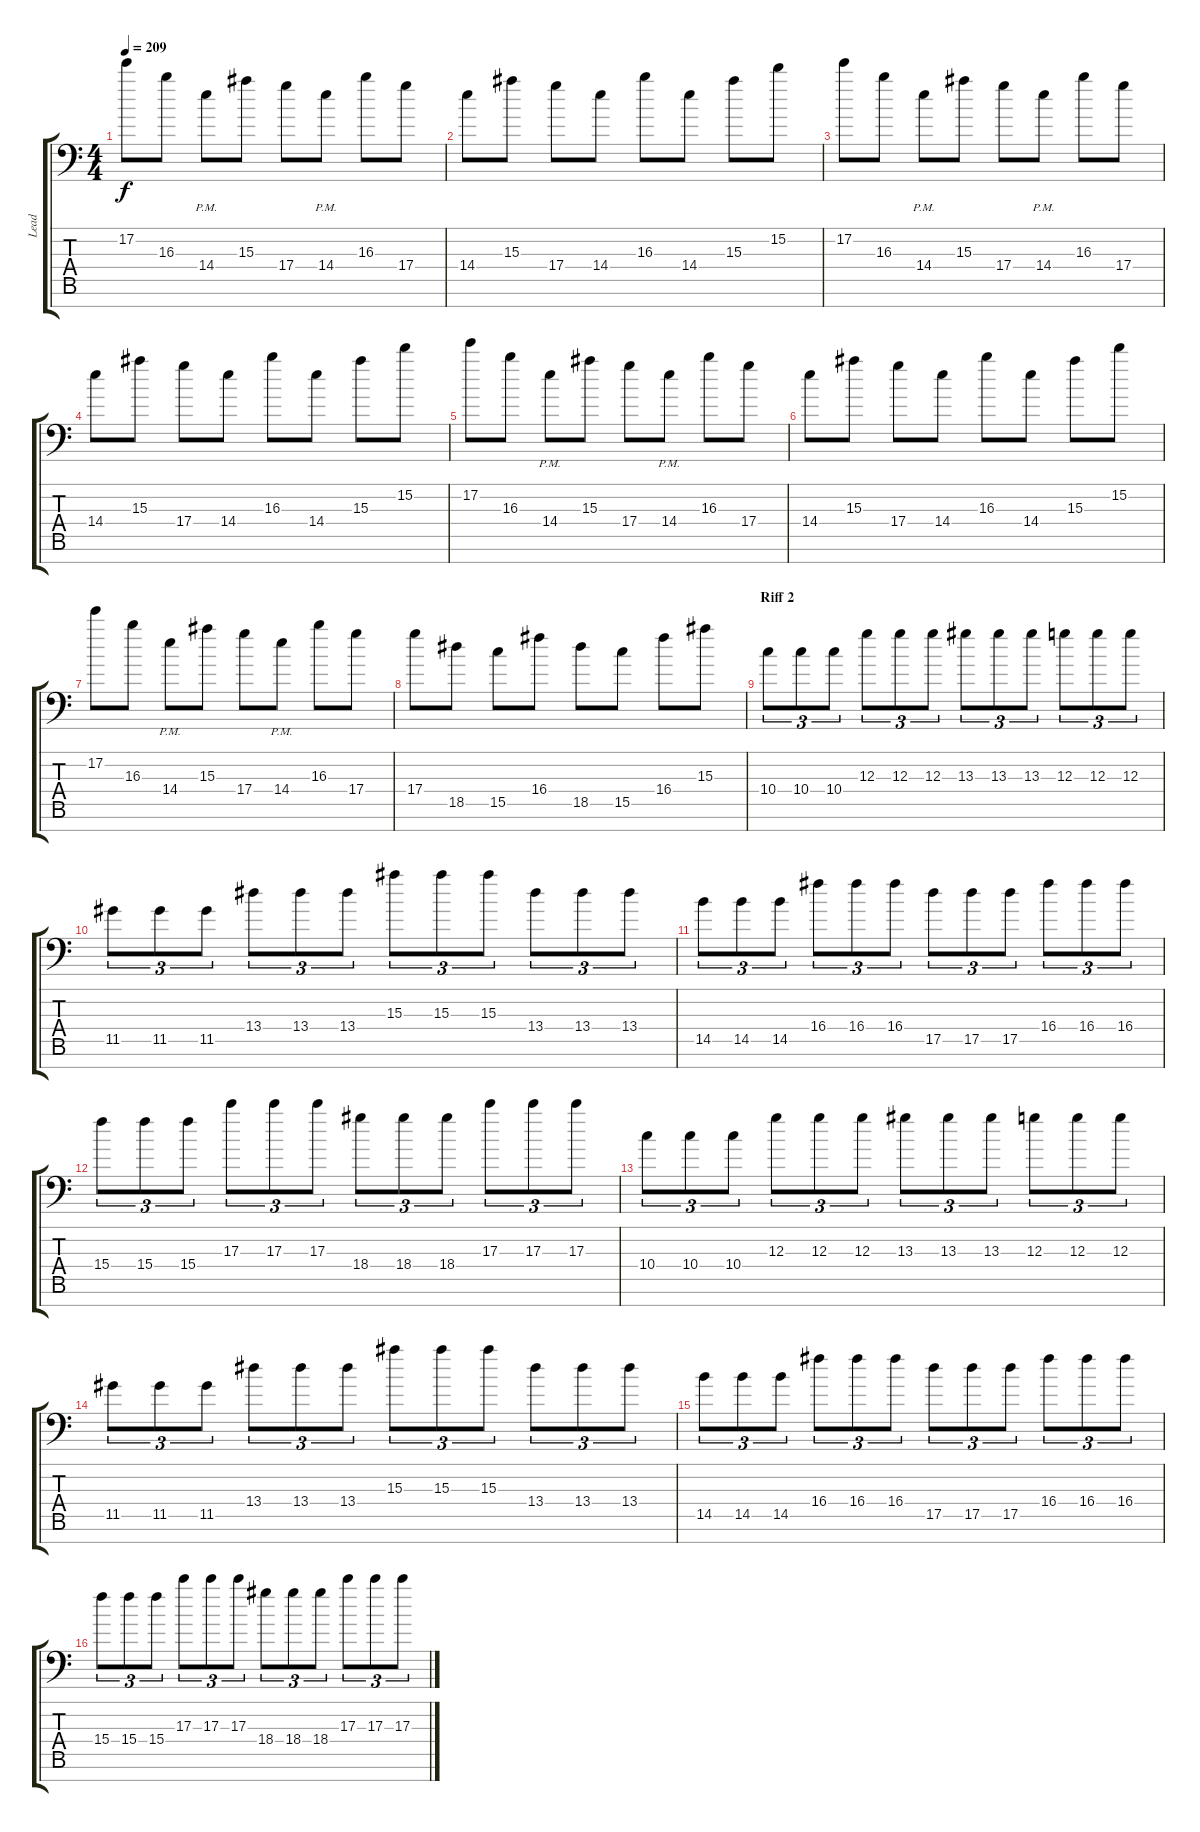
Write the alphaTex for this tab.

\track ("Lead" "Lead") {instrument distortionguitar}
\staff {score tabs}
\tuning (E4 B3 G3 D3 A2 E2 C-1) {hide}
\ts (4 4)
\tempo 209
\clef f4
\ks c
17.2.8{dy f} 16.3.8 14.4{pm}.8 15.3.8 17.4.8 14.4{pm}.8 16.3.8 17.4.8 |
14.4.8 15.3.8 17.4.8 14.4.8 16.3.8 14.4.8 15.3.8 15.2.8 |
17.2.8 16.3.8 14.4{pm}.8 15.3.8 17.4.8 14.4{pm}.8 16.3.8 17.4.8 |
14.4.8 15.3.8 17.4.8 14.4.8 16.3.8 14.4.8 15.3.8 15.2.8 |
17.2.8 16.3.8 14.4{pm}.8 15.3.8 17.4.8 14.4{pm}.8 16.3.8 17.4.8 |
14.4.8 15.3.8 17.4.8 14.4.8 16.3.8 14.4.8 15.3.8 15.2.8 |
17.2.8 16.3.8 14.4{pm}.8 15.3.8 17.4.8 14.4{pm}.8 16.3.8 17.4.8 |
17.4.8 18.5.8 15.5.8 16.4.8 18.5.8 15.5.8 16.4.8 15.3.8 |
\section ("" "Riff 2")
10.4.8{tu (3 2)} 10.4.8{tu (3 2)} 10.4.8{tu (3 2)} 12.3.8{tu (3 2)} 12.3.8{tu (3 2)} 12.3.8{tu (3 2)} 13.3.8{tu (3 2)} 13.3.8{tu (3 2)} 13.3.8{tu (3 2)} 12.3.8{tu (3 2)} 12.3.8{tu (3 2)} 12.3.8{tu (3 2)} |
11.5.8{tu (3 2)} 11.5.8{tu (3 2)} 11.5.8{tu (3 2)} 13.4.8{tu (3 2)} 13.4.8{tu (3 2)} 13.4.8{tu (3 2)} 15.3.8{tu (3 2)} 15.3.8{tu (3 2)} 15.3.8{tu (3 2)} 13.4.8{tu (3 2)} 13.4.8{tu (3 2)} 13.4.8{tu (3 2)} |
14.5.8{tu (3 2)} 14.5.8{tu (3 2)} 14.5.8{tu (3 2)} 16.4.8{tu (3 2)} 16.4.8{tu (3 2)} 16.4.8{tu (3 2)} 17.5.8{tu (3 2)} 17.5.8{tu (3 2)} 17.5.8{tu (3 2)} 16.4.8{tu (3 2)} 16.4.8{tu (3 2)} 16.4.8{tu (3 2)} |
15.4.8{tu (3 2)} 15.4.8{tu (3 2)} 15.4.8{tu (3 2)} 17.3.8{tu (3 2)} 17.3.8{tu (3 2)} 17.3.8{tu (3 2)} 18.4.8{tu (3 2)} 18.4.8{tu (3 2)} 18.4.8{tu (3 2)} 17.3.8{tu (3 2)} 17.3.8{tu (3 2)} 17.3.8{tu (3 2)} |
10.4.8{tu (3 2)} 10.4.8{tu (3 2)} 10.4.8{tu (3 2)} 12.3.8{tu (3 2)} 12.3.8{tu (3 2)} 12.3.8{tu (3 2)} 13.3.8{tu (3 2)} 13.3.8{tu (3 2)} 13.3.8{tu (3 2)} 12.3.8{tu (3 2)} 12.3.8{tu (3 2)} 12.3.8{tu (3 2)} |
11.5.8{tu (3 2)} 11.5.8{tu (3 2)} 11.5.8{tu (3 2)} 13.4.8{tu (3 2)} 13.4.8{tu (3 2)} 13.4.8{tu (3 2)} 15.3.8{tu (3 2)} 15.3.8{tu (3 2)} 15.3.8{tu (3 2)} 13.4.8{tu (3 2)} 13.4.8{tu (3 2)} 13.4.8{tu (3 2)} |
14.5.8{tu (3 2)} 14.5.8{tu (3 2)} 14.5.8{tu (3 2)} 16.4.8{tu (3 2)} 16.4.8{tu (3 2)} 16.4.8{tu (3 2)} 17.5.8{tu (3 2)} 17.5.8{tu (3 2)} 17.5.8{tu (3 2)} 16.4.8{tu (3 2)} 16.4.8{tu (3 2)} 16.4.8{tu (3 2)} |
15.4.8{tu (3 2)} 15.4.8{tu (3 2)} 15.4.8{tu (3 2)} 17.3.8{tu (3 2)} 17.3.8{tu (3 2)} 17.3.8{tu (3 2)} 18.4.8{tu (3 2)} 18.4.8{tu (3 2)} 18.4.8{tu (3 2)} 17.3.8{tu (3 2)} 17.3.8{tu (3 2)} 17.3.8{tu (3 2)}
